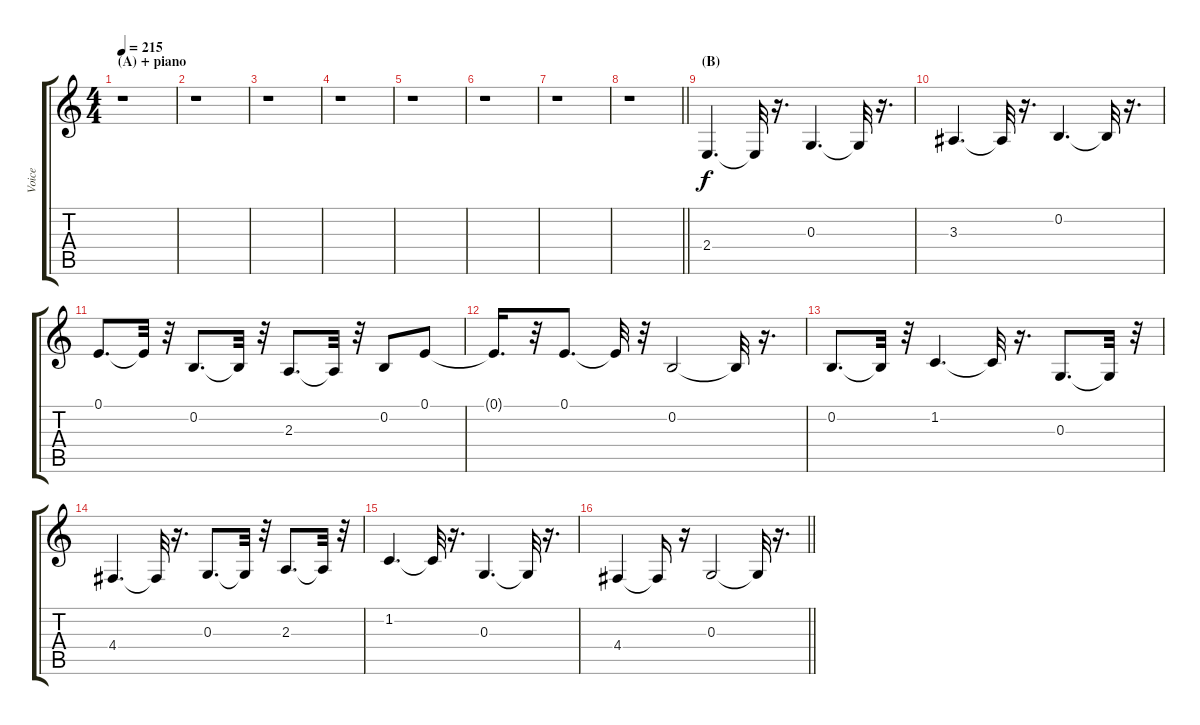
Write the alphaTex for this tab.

\track ("Voice" "Voice") {instrument trumpet}
\staff {score tabs}
\tuning (E4 B3 G3 D3 A2 E2) {hide}
\ts (4 4)
\section ("" "(A) + piano")
\tempo 215
\clef g2
\ks c
r.1{dy f} |
r.1 |
r.1 |
r.1 |
r.1 |
r.1 |
r.1 |
\barLineRight lightlight
r.1 |
\section ("" "(B)")
2.4.4{d} 2.4{t}.32 r.16{d} 0.3.4{d} 0.3{t}.32 r.16{d} |
3.3.4{d} 3.3{t}.32 r.16{d} 0.2.4{d} 0.2{t}.32 r.16{d} |
0.1.8{d} 0.1{t}.32 r.32 0.2.8{d} 0.2{t}.32 r.32 2.3.8{d} 2.3{t}.32 r.32 0.2.8 0.1.8 |
0.1{t}.16{d} r.32 0.1.8{d} 0.1{t}.32 r.32 0.2.2 0.2{t}.32 r.16{d} |
0.2.8{d} 0.2{t}.32 r.32 1.2.4{d} 1.2{t}.32 r.16{d} 0.3.8{d} 0.3{t}.32 r.32 |
4.4.4{d} 4.4{t}.32 r.16{d} 0.3.8{d} 0.3{t}.32 r.32 2.3.8{d} 2.3{t}.32 r.32 |
1.2.4{d} 1.2{t}.32 r.16{d} 0.3.4{d} 0.3{t}.32 r.16{d} |
\barLineRight lightlight
4.4.4 4.4{t}.16 r.16 0.3.2 0.3{t}.32 r.16{d}
